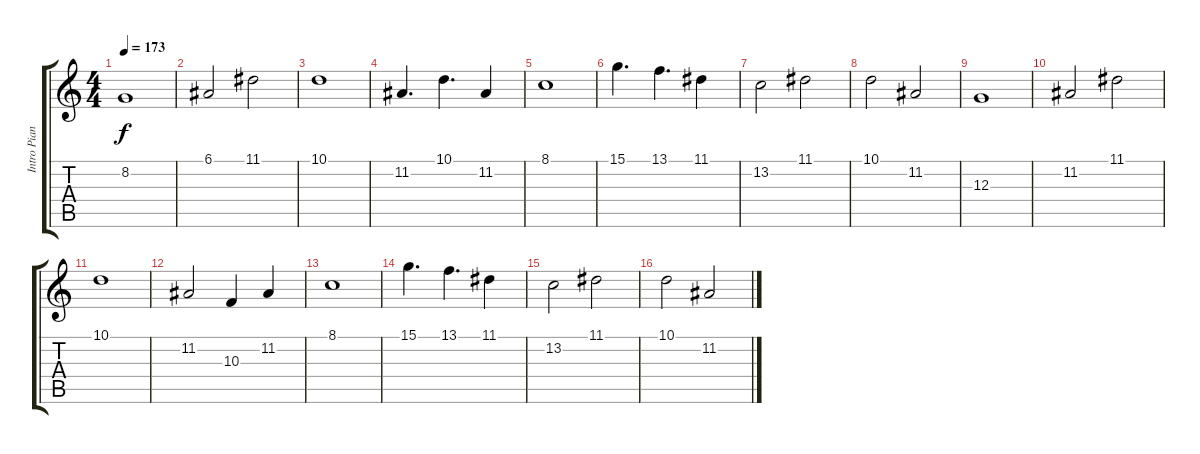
\track ("Intro Piano" "Intro Pian") {instrument brightacousticpiano}
\staff {score tabs}
\tuning (E4 B3 G3 D3 A2 E2) {hide}
\ts (4 4)
\tempo 173
\clef g2
\ks c
8.2.1{dy f} |
6.1.2 11.1.2 |
10.1.1 |
11.2.4{d} 10.1.4{d} 11.2.4 |
8.1.1 |
15.1.4{d} 13.1.4{d} 11.1.4 |
13.2.2 11.1.2 |
10.1.2 11.2.2 |
12.3.1 |
11.2.2 11.1.2 |
10.1.1 |
11.2.2 10.3.4 11.2.4 |
8.1.1 |
15.1.4{d} 13.1.4{d} 11.1.4 |
13.2.2 11.1.2 |
10.1.2 11.2.2
